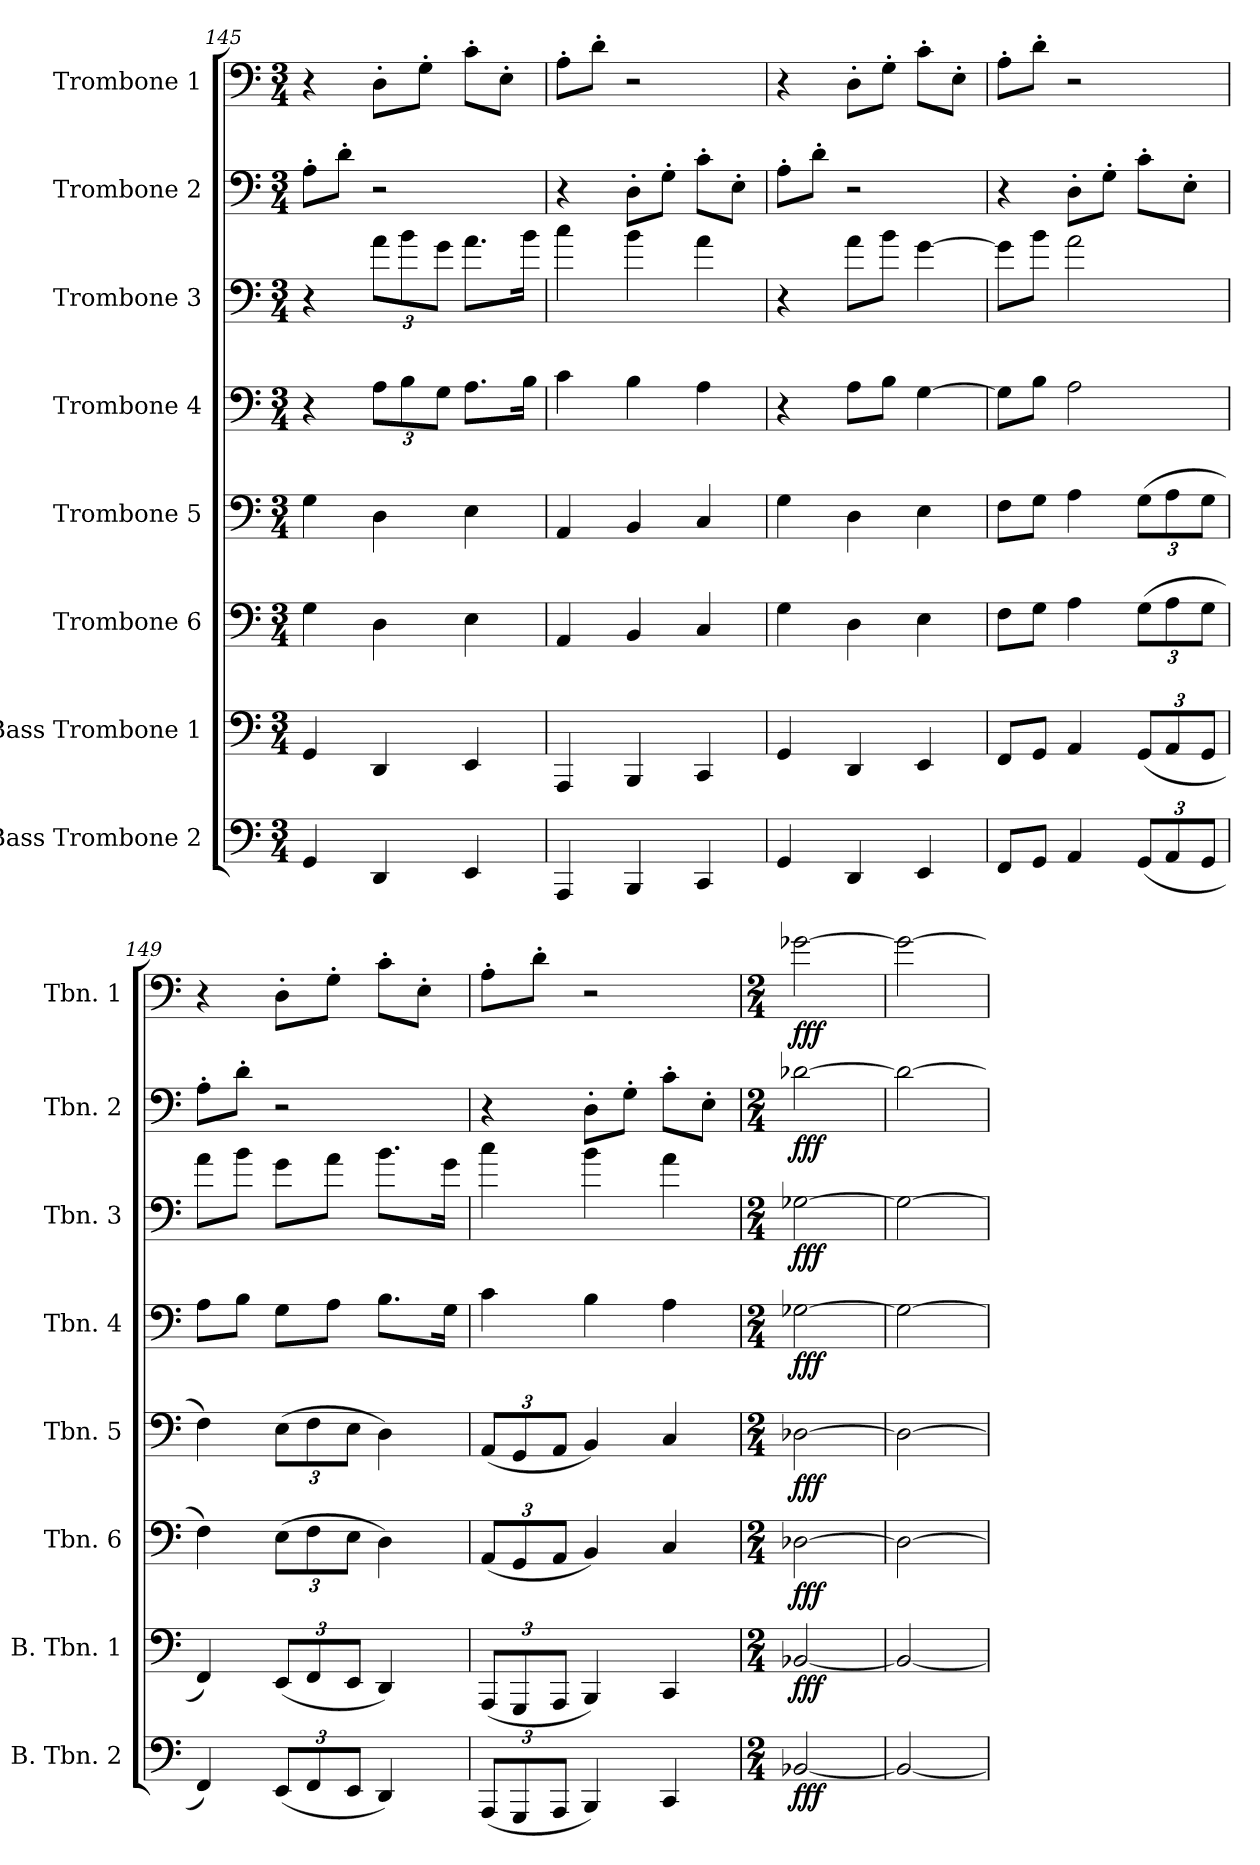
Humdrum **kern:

**kern	**dynam	**kern	**dynam	**kern	**dynam	**kern	**dynam	**kern	**dynam	**kern	**dynam	**kern	**dynam	**kern	**dynam
*part8	*part8	*part7	*part7	*part6	*part6	*part5	*part5	*part4	*part4	*part3	*part3	*part2	*part2	*part1	*part1
*staff8	*staff8	*staff7	*staff7	*staff6	*staff6	*staff5	*staff5	*staff4	*staff4	*staff3	*staff3	*staff2	*staff2	*staff1	*staff1
*I"Bass Trombone 2	*	*I"Bass Trombone 1	*	*I"Trombone 6	*	*I"Trombone 5	*	*I"Trombone 4	*	*I"Trombone 3	*	*I"Trombone 2	*	*I"Trombone 1	*
*I'B. Tbn. 2	*	*I'B. Tbn. 1	*	*I'Tbn. 6	*	*I'Tbn. 5	*	*I'Tbn. 4	*	*I'Tbn. 3	*	*I'Tbn. 2	*	*I'Tbn. 1	*
*clefF4	*	*clefF4	*	*clefF4	*	*clefF4	*	*clefF4	*	*clefF4	*	*clefF4	*	*clefF4	*
*k[]	*	*k[]	*	*k[]	*	*k[]	*	*k[]	*	*k[]	*	*k[]	*	*k[]	*
*M3/4	*	*M3/4	*	*M3/4	*	*M3/4	*	*M3/4	*	*M3/4	*	*M3/4	*	*M3/4	*
=145	=145	=145	=145	=145	=145	=145	=145	=145	=145	=145	=145	=145	=145	=145	=145
4GG/	.	4GG/	.	4G\	.	4G\	.	4r	.	4r	.	8A'\L	.	4r	.
.	.	.	.	.	.	.	.	.	.	.	.	8d'\J	.	.	.
*	*	*	*	*	*	*	*	*Xbrackettup	*	*Xbrackettup	*	*	*	*	*
4DD/	.	4DD/	.	4D\	.	4D\	.	12A\L	.	12a\L	.	2r	.	8D'\L	.
.	.	.	.	.	.	.	.	12B\	.	12b\	.	.	.	.	.
.	.	.	.	.	.	.	.	.	.	.	.	.	.	8G'\J	.
.	.	.	.	.	.	.	.	12G\J	.	12g\J	.	.	.	.	.
4EE/	.	4EE/	.	4E\	.	4E\	.	8.A\L	.	8.a\L	.	.	.	8c'\L	.
.	.	.	.	.	.	.	.	.	.	.	.	.	.	8E'\J	.
.	.	.	.	.	.	.	.	16B\Jk	.	16b\Jk	.	.	.	.	.
=146	=146	=146	=146	=146	=146	=146	=146	=146	=146	=146	=146	=146	=146	=146	=146
4AAA/	.	4AAA/	.	4AA/	.	4AA/	.	4c\	.	4cc\	.	4r	.	8A'\L	.
.	.	.	.	.	.	.	.	.	.	.	.	.	.	8d'\J	.
4BBB/	.	4BBB/	.	4BB/	.	4BB/	.	4B\	.	4b\	.	8D'\L	.	2r	.
.	.	.	.	.	.	.	.	.	.	.	.	8G'\J	.	.	.
4CC/	.	4CC/	.	4C/	.	4C/	.	4A\	.	4a\	.	8c'\L	.	.	.
.	.	.	.	.	.	.	.	.	.	.	.	8E'\J	.	.	.
=147	=147	=147	=147	=147	=147	=147	=147	=147	=147	=147	=147	=147	=147	=147	=147
4GG/	.	4GG/	.	4G\	.	4G\	.	4r	.	4r	.	8A'\L	.	4r	.
.	.	.	.	.	.	.	.	.	.	.	.	8d'\J	.	.	.
4DD/	.	4DD/	.	4D\	.	4D\	.	8A\L	.	8a\L	.	2r	.	8D'\L	.
.	.	.	.	.	.	.	.	8B\J	.	8b\J	.	.	.	8G'\J	.
4EE/	.	4EE/	.	4E\	.	4E\	.	[4G\	.	[4g\	.	.	.	8c'\L	.
.	.	.	.	.	.	.	.	.	.	.	.	.	.	8E'\J	.
!!LO:PB:g=z
=148	=148	=148	=148	=148	=148	=148	=148	=148	=148	=148	=148	=148	=148	=148	=148
8FF/L	.	8FF/L	.	8F\L	.	8F\L	.	8G\L]	.	8g\L]	.	4r	.	8A'\L	.
8GG/J	.	8GG/J	.	8G\J	.	8G\J	.	8B\J	.	8b\J	.	.	.	8d'\J	.
4AA/	.	4AA/	.	4A\	.	4A\	.	2A\	.	2a\	.	8D'\L	.	2r	.
.	.	.	.	.	.	.	.	.	.	.	.	8G'\J	.	.	.
*Xbrackettup	*	*Xbrackettup	*	*Xbrackettup	*	*Xbrackettup	*	*	*	*	*	*	*	*	*
(12GG/L	.	(12GG/L	.	(12G\L	.	(12G\L	.	.	.	.	.	8c'\L	.	.	.
12AA/	.	12AA/	.	12A\	.	12A\	.	.	.	.	.	.	.	.	.
.	.	.	.	.	.	.	.	.	.	.	.	8E'\J	.	.	.
12GG/J	.	12GG/J	.	12G\J	.	12G\J	.	.	.	.	.	.	.	.	.
=149	=149	=149	=149	=149	=149	=149	=149	=149	=149	=149	=149	=149	=149	=149	=149
4FF/)	.	4FF/)	.	4F\)	.	4F\)	.	8A\L	.	8a\L	.	8A'\L	.	4r	.
.	.	.	.	.	.	.	.	8B\J	.	8b\J	.	8d'\J	.	.	.
(12EE/L	.	(12EE/L	.	(12E\L	.	(12E\L	.	8G\L	.	8g\L	.	2r	.	8D'\L	.
12FF/	.	12FF/	.	12F\	.	12F\	.	.	.	.	.	.	.	.	.
.	.	.	.	.	.	.	.	8A\J	.	8a\J	.	.	.	8G'\J	.
12EE/J	.	12EE/J	.	12E\J	.	12E\J	.	.	.	.	.	.	.	.	.
4DD/)	.	4DD/)	.	4D\)	.	4D\)	.	8.B\L	.	8.b\L	.	.	.	8c'\L	.
.	.	.	.	.	.	.	.	.	.	.	.	.	.	8E'\J	.
.	.	.	.	.	.	.	.	16G\Jk	.	16g\Jk	.	.	.	.	.
=150	=150	=150	=150	=150	=150	=150	=150	=150	=150	=150	=150	=150	=150	=150	=150
(12AAA/L	.	(12AAA/L	.	(12AA/L	.	(12AA/L	.	4c\	.	4cc\	.	4r	.	8A'\L	.
12GGG/	.	12GGG/	.	12GG/	.	12GG/	.	.	.	.	.	.	.	.	.
.	.	.	.	.	.	.	.	.	.	.	.	.	.	8d'\J	.
12AAA/J	.	12AAA/J	.	12AA/J	.	12AA/J	.	.	.	.	.	.	.	.	.
4BBB/)	.	4BBB/)	.	4BB/)	.	4BB/)	.	4B\	.	4b\	.	8D'\L	.	2r	.
.	.	.	.	.	.	.	.	.	.	.	.	8G'\J	.	.	.
4CC/	.	4CC/	.	4C/	.	4C/	.	4A\	.	4a\	.	8c'\L	.	.	.
.	.	.	.	.	.	.	.	.	.	.	.	8E'\J	.	.	.
=151	=151	=151	=151	=151	=151	=151	=151	=151	=151	=151	=151	=151	=151	=151	=151
!!LO:REH:place=s1:a:B:fs=14:t=D
*M2/4	*	*M2/4	*	*M2/4	*	*M2/4	*	*M2/4	*	*M2/4	*	*M2/4	*	*M2/4	*
*	*	*	*	*	*	*	*	*	*	*	*	*	*	*MM154	*
!	!LO:DY:b	!	!LO:DY:b	!	!LO:DY:b	!	!LO:DY:b	!	!LO:DY:b	!	!LO:DY:b	!	!LO:DY:b	!	!LO:DY:b
[2BB-X/	fff	[2BB-X/	fff	[2D-X\	fff	[2D-X\	fff	[2G-X\	fff	[2G-X\	fff	[2d-X\	fff	[2g-X\	fff
=152	=152	=152	=152	=152	=152	=152	=152	=152	=152	=152	=152	=152	=152	=152	=152
2BB-/_	.	2BB-/_	.	2D-\_	.	2D-\_	.	2G-\_	.	2G-\_	.	2d-\_	.	2g-\_	.
=	=	=	=	=	=	=	=	=	=	=	=	=	=	=	=
*-	*-	*-	*-	*-	*-	*-	*-	*-	*-	*-	*-	*-	*-	*-	*-
